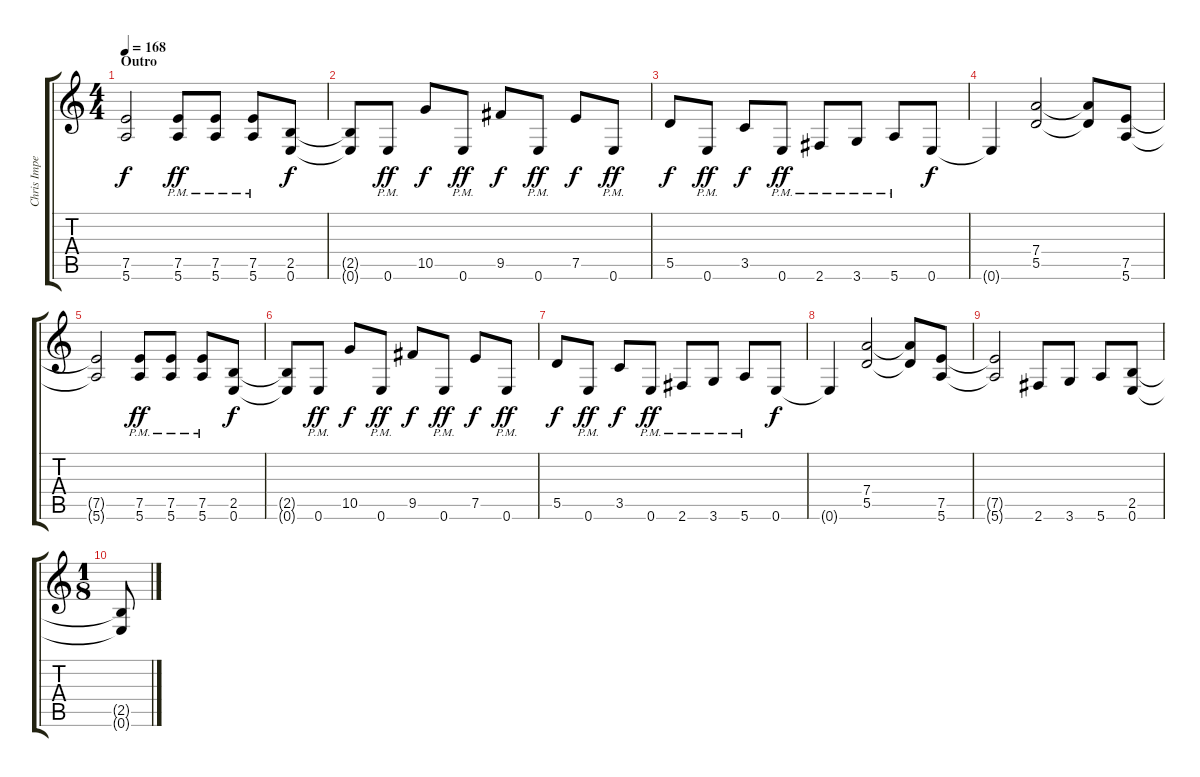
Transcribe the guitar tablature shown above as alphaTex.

\track ("Chris Impellitteri" "Chris Impe") {instrument distortionguitar}
\staff {score tabs}
\tuning (E4 B3 G3 D3 A2 E2) {hide}
\ts (4 4)
\section ("" "Outro")
\tempo 168
\clef g2
\ks c
(7.5{t} 5.6{t}).2{dy f} (7.5{pm} 5.6{pm}).8{dy ff} (7.5{pm} 5.6{pm}).8 (7.5{pm} 5.6{pm}).8 (2.5 0.6).8{dy f} |
(2.5{t} 0.6{t}).8 0.6{pm}.8{dy ff} 10.5.8{dy f} 0.6{pm}.8{dy ff} 9.5.8{dy f} 0.6{pm}.8{dy ff} 7.5.8{dy f} 0.6{pm}.8{dy ff} |
5.5.8{dy f} 0.6{pm}.8{dy ff} 3.5.8{dy f} 0.6{pm}.8{dy ff} 2.6{pm}.8 3.6{pm}.8 5.6{pm}.8 0.6.8{dy f} |
0.6{t}.4 (7.4 5.5).2 (7.4{t} 5.5{t}).8 (7.5 5.6).8 |
(7.5{t} 5.6{t}).2 (7.5{pm} 5.6{pm}).8{dy ff} (7.5{pm} 5.6{pm}).8 (7.5{pm} 5.6{pm}).8 (2.5 0.6).8{dy f} |
(2.5{t} 0.6{t}).8 0.6{pm}.8{dy ff} 10.5.8{dy f} 0.6{pm}.8{dy ff} 9.5.8{dy f} 0.6{pm}.8{dy ff} 7.5.8{dy f} 0.6{pm}.8{dy ff} |
5.5.8{dy f} 0.6{pm}.8{dy ff} 3.5.8{dy f} 0.6{pm}.8{dy ff} 2.6{pm}.8 3.6{pm}.8 5.6{pm}.8 0.6.8{dy f} |
0.6{t}.4 (7.4 5.5).2 (7.4{t} 5.5{t}).8 (7.5 5.6).8 |
(7.5{t} 5.6{t}).2 2.6.8 3.6.8 5.6.8 (2.5 0.6).8 |
\ts (1 8)
(2.5{t} 0.6{t}).8
